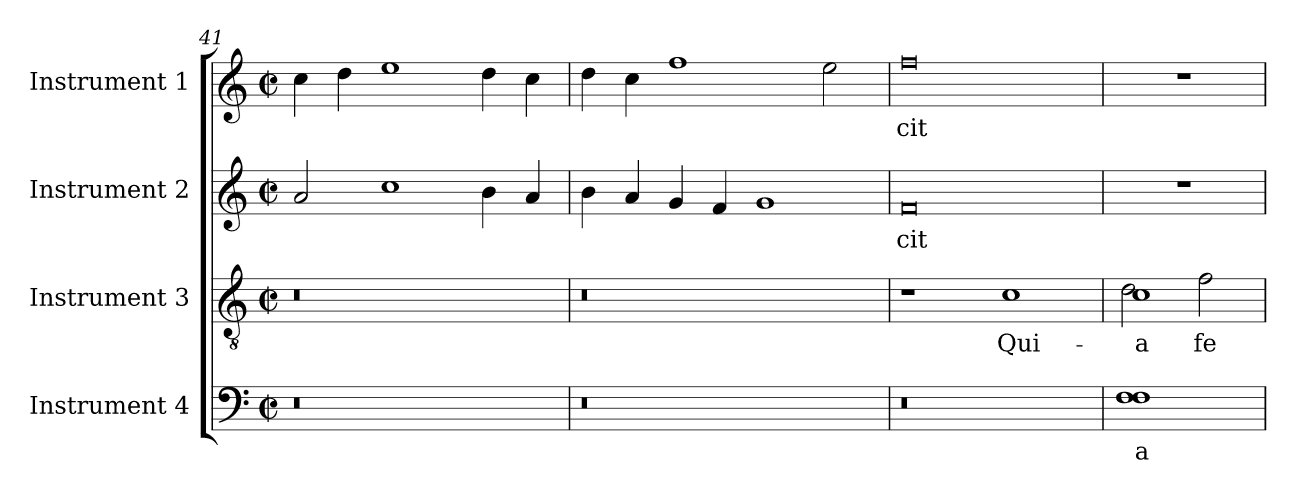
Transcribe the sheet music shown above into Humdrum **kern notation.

**kern	**text	**kern	**text	**kern	**text	**kern	**text
*part4	*part4	*part3	*part3	*part2	*part2	*part1	*part1
*staff4	*staff4	*staff3	*staff3	*staff2	*staff2	*staff1	*staff1
*I"Instrument 4	*	*I"Instrument 3	*	*I"Instrument 2	*	*I"Instrument 1	*
*clefF4	*	*clefGv2	*	*clefG2	*	*clefG2	*
*M2/2	*	*M2/2	*	*M2/2	*	*M2/2	*
*met(c|)	*	*met(c|)	*	*met(c|)	*	*met(c|)	*
=41	=41	=41	=41	=41	=41	=41	=41
0r	.	0r	.	2a/	.	4cc\	.
.	.	.	.	.	.	4dd\	.
.	.	.	.	1cc	.	1ee	.
.	.	.	.	4b\	.	4dd\	.
.	.	.	.	4a/	.	4cc\	.
=42	=42	=42	=42	=42	=42	=42	=42
0r	.	0r	.	4b\	.	4dd\	.
.	.	.	.	4a/	.	4cc\	.
.	.	.	.	4g/	.	1ff	.
.	.	.	.	4f/	.	.	.
.	.	.	.	1g	.	.	.
.	.	.	.	.	.	2ee\	.
=43	=43	=43	=43	=43	=43	=43	=43
!	!	!	!	!	!LO:LY:b:cj	!	!LO:LY:b:cj
0r	.	1r	.	0f	-cit	0ff	-cit
!	!	!	!LO:LY:b:cj	!	!	!	!
.	.	1c	Qui-	.	.	.	.
=44	=44	=44	=44	=44	=44	=44	=44
!	!LO:LY:b:rj	!	!LO:LY:b:rj	!	!	!	!
*	*	*^	*	*	*	*	*
1F 1F	-a	1c	2d\	-a	1r	.	1r	.
!	!	!	!	!LO:LY:b:cj	!	!	!	!
.	.	.	2f\	fe-	.	.	.	.
*	*	*v	*v	*	*	*	*	*
=	=	=	=	=	=	=	=
*-	*-	*-	*-	*-	*-	*-	*-
